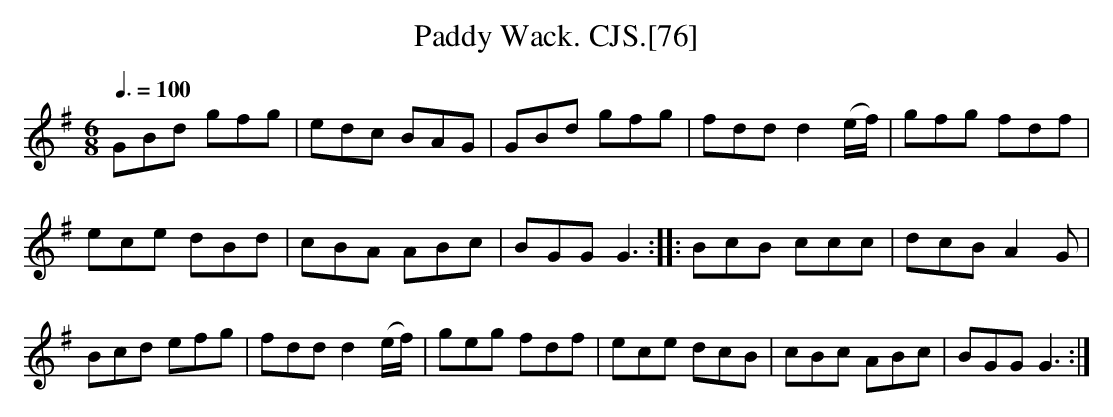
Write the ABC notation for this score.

X:1
T:Paddy Wack. CJS.[76]
M:6/8
L:1/8
Q:3/8=100
K:G
GBd gfg|edc BAG|GBd gfg|fdd d2 (e/f/)|gfg fdf|
ece dBd|cBA ABc|BGG G3::BcB ccc|dcB A2G|
Bcd efg|fdd d2 (e/f/)|geg fdf|ece dcB|cBc ABc|BGG G3:|
